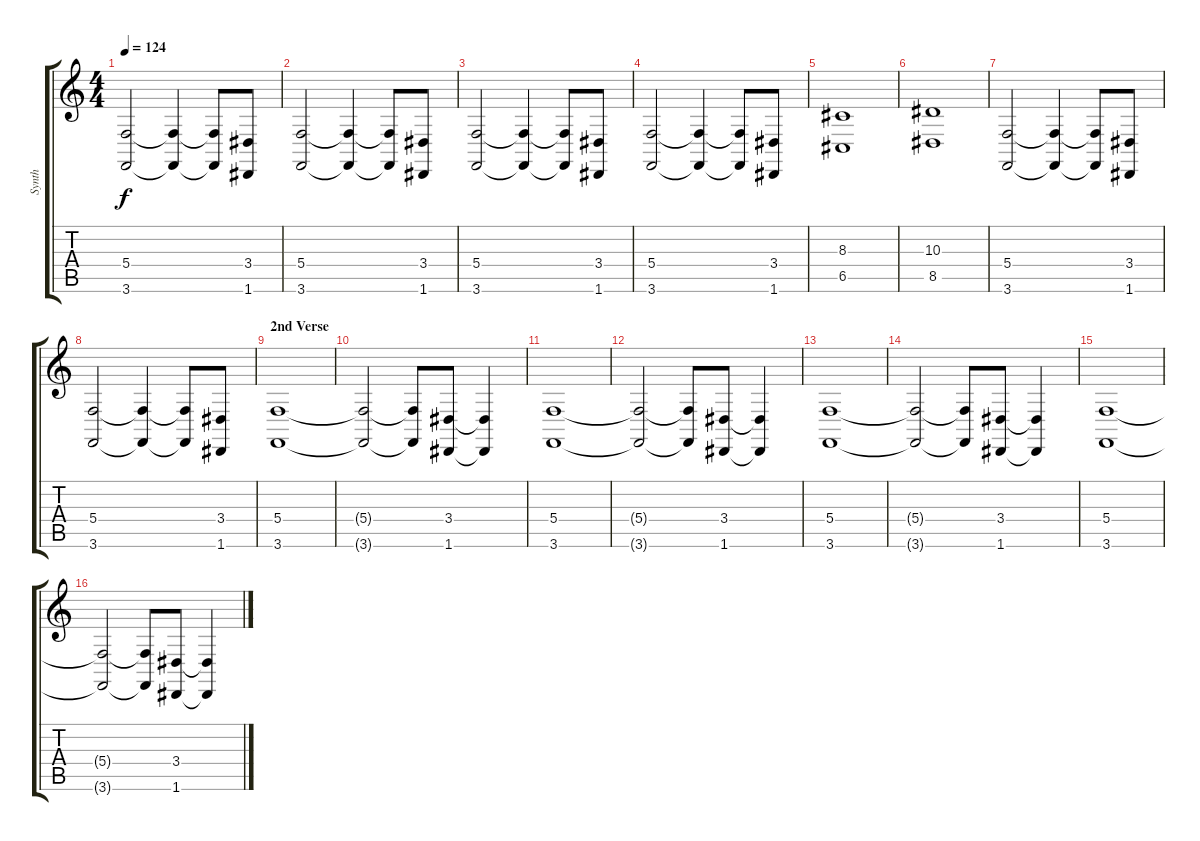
\track ("Synth" "Synth") {instrument synthstrings1}
\staff {score tabs}
\tuning (D4 A3 F3 C3 G2 D2) {hide}
\ts (4 4)
\tempo 124
\clef g2
\ks c
(5.4 3.6).2{dy f} (5.4{t} 3.6{t}).4 (5.4{t} 3.6{t}).8 (3.4 1.6).8 |
(5.4 3.6).2 (5.4{t} 3.6{t}).4 (5.4{t} 3.6{t}).8 (3.4 1.6).8 |
(5.4 3.6).2 (5.4{t} 3.6{t}).4 (5.4{t} 3.6{t}).8 (3.4 1.6).8 |
(5.4 3.6).2 (5.4{t} 3.6{t}).4 (5.4{t} 3.6{t}).8 (3.4 1.6).8 |
(8.3 6.5).1 |
(10.3 8.5).1 |
(5.4 3.6).2 (5.4{t} 3.6{t}).4 (5.4{t} 3.6{t}).8 (3.4 1.6).8 |
(5.4 3.6).2 (5.4{t} 3.6{t}).4 (5.4{t} 3.6{t}).8 (3.4 1.6).8 |
\section ("" "2nd Verse")
(5.4 3.6).1 |
(5.4{t} 3.6{t}).2 (5.4{t} 3.6{t}).8 (3.4 1.6).8 (3.4{t} 1.6{t}).4 |
(5.4 3.6).1 |
(5.4{t} 3.6{t}).2 (5.4{t} 3.6{t}).8 (3.4 1.6).8 (3.4{t} 1.6{t}).4 |
(5.4 3.6).1 |
(5.4{t} 3.6{t}).2 (5.4{t} 3.6{t}).8 (3.4 1.6).8 (3.4{t} 1.6{t}).4 |
(5.4 3.6).1 |
(5.4{t} 3.6{t}).2 (5.4{t} 3.6{t}).8 (3.4 1.6).8 (3.4{t} 1.6{t}).4
